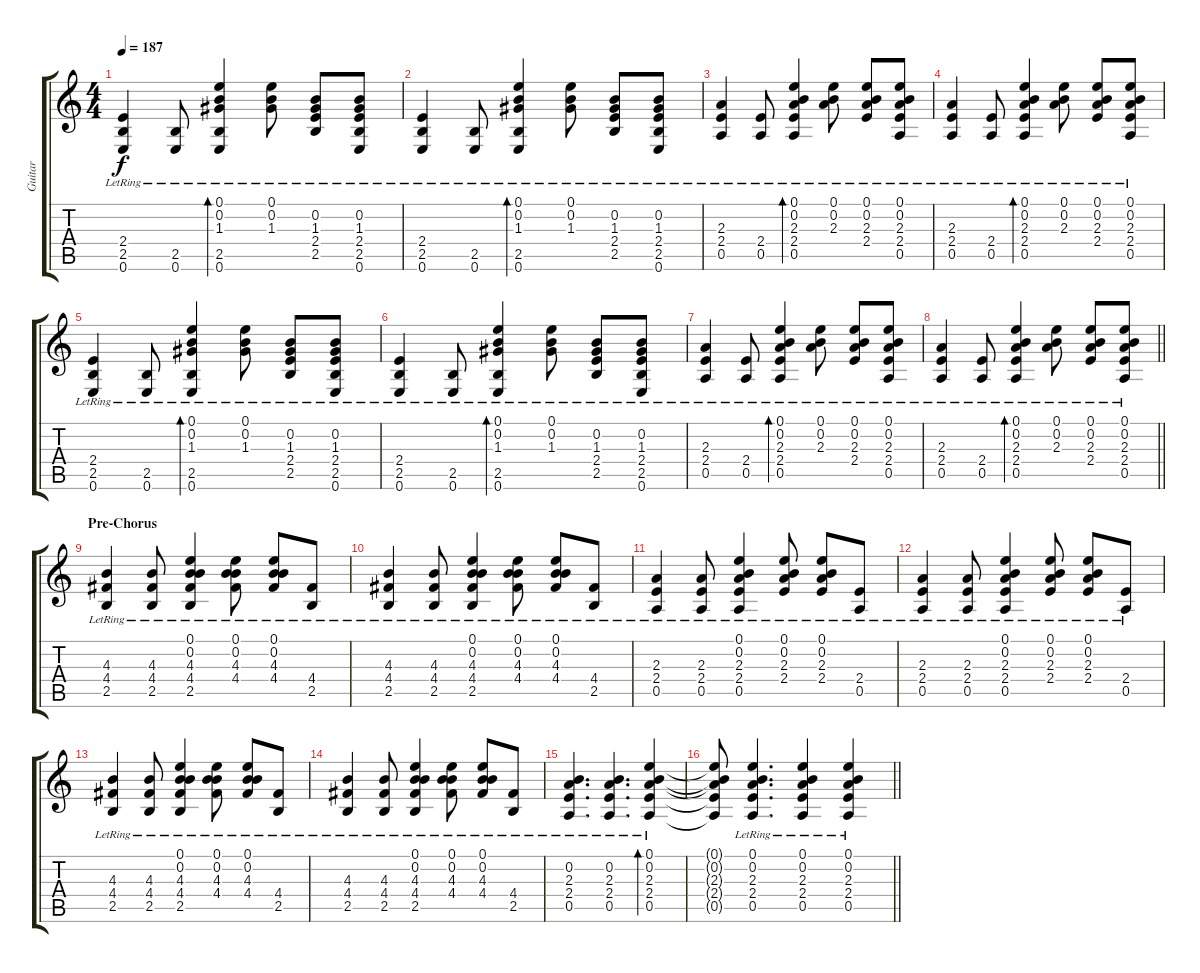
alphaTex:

\track ("Guitar" "Guitar") {instrument electricguitarclean}
\staff {score tabs}
\tuning (E4 B3 G3 D3 A2 E2) {hide}
\ts (4 4)
\tempo 187
\clef g2
\ks c
(2.4{lr} 2.5{lr} 0.6{lr}).4{dy f} (2.5{lr} 0.6{lr}).8 (0.1{lr} 0.2{lr} 1.3{lr} 2.5{lr} 0.6{lr}).4{bd 120} (0.1{lr} 0.2{lr} 1.3{lr}).8 (0.2{lr} 1.3{lr} 2.4 2.5).8 (0.2{lr} 1.3{lr} 2.4 2.5 0.6).8 |
(2.4{lr} 2.5{lr} 0.6{lr}).4 (2.5{lr} 0.6{lr}).8 (0.1{lr} 0.2{lr} 1.3{lr} 2.5{lr} 0.6{lr}).4{bd 120} (0.1{lr} 0.2{lr} 1.3{lr}).8 (0.2{lr} 1.3{lr} 2.4 2.5).8 (0.2{lr} 1.3{lr} 2.4 2.5 0.6).8 |
(2.3{lr} 2.4{lr} 0.5{lr}).4 (2.4{lr} 0.5{lr}).8 (0.1{lr} 0.2{lr} 2.3{lr} 2.4{lr} 0.5{lr}).4{bd 120} (0.1{lr} 0.2{lr} 2.3{lr}).8 (0.1{lr} 0.2{lr} 2.3{lr} 2.4{lr}).8 (0.1{lr} 0.2{lr} 2.3{lr} 2.4{lr} 0.5{lr}).8 |
(2.3{lr} 2.4{lr} 0.5{lr}).4 (2.4{lr} 0.5{lr}).8 (0.1{lr} 0.2{lr} 2.3{lr} 2.4{lr} 0.5{lr}).4{bd 120} (0.1{lr} 0.2{lr} 2.3{lr}).8 (0.1{lr} 0.2{lr} 2.3{lr} 2.4{lr}).8 (0.1{lr} 0.2{lr} 2.3{lr} 2.4{lr} 0.5{lr}).8 |
(2.4{lr} 2.5{lr} 0.6{lr}).4 (2.5{lr} 0.6{lr}).8 (0.1{lr} 0.2{lr} 1.3{lr} 2.5{lr} 0.6{lr}).4{bd 120} (0.1{lr} 0.2{lr} 1.3{lr}).8 (0.2{lr} 1.3{lr} 2.4 2.5).8 (0.2{lr} 1.3{lr} 2.4 2.5 0.6).8 |
(2.4{lr} 2.5{lr} 0.6{lr}).4 (2.5{lr} 0.6{lr}).8 (0.1{lr} 0.2{lr} 1.3{lr} 2.5{lr} 0.6{lr}).4{bd 120} (0.1{lr} 0.2{lr} 1.3{lr}).8 (0.2{lr} 1.3{lr} 2.4 2.5).8 (0.2{lr} 1.3{lr} 2.4 2.5 0.6).8 |
(2.3{lr} 2.4{lr} 0.5{lr}).4 (2.4{lr} 0.5{lr}).8 (0.1{lr} 0.2{lr} 2.3{lr} 2.4{lr} 0.5{lr}).4{bd 120} (0.1{lr} 0.2{lr} 2.3{lr}).8 (0.1{lr} 0.2{lr} 2.3{lr} 2.4{lr}).8 (0.1{lr} 0.2{lr} 2.3{lr} 2.4{lr} 0.5{lr}).8 |
\barLineRight lightlight
(2.3{lr} 2.4{lr} 0.5{lr}).4 (2.4{lr} 0.5{lr}).8 (0.1{lr} 0.2{lr} 2.3{lr} 2.4{lr} 0.5{lr}).4{bd 120} (0.1{lr} 0.2{lr} 2.3{lr}).8 (0.1{lr} 0.2{lr} 2.3{lr} 2.4{lr}).8 (0.1{lr} 0.2{lr} 2.3{lr} 2.4{lr} 0.5{lr}).8 |
\section ("" "Pre-Chorus")
(4.3{lr} 4.4{lr} 2.5{lr}).4 (4.3{lr} 4.4{lr} 2.5{lr}).8 (0.1{lr} 0.2{lr} 4.3{lr} 4.4{lr} 2.5{lr}).4 (0.1{lr} 0.2{lr} 4.3{lr} 4.4{lr}).8 (0.1{lr} 0.2{lr} 4.3{lr} 4.4{lr}).8 (4.4{lr} 2.5{lr}).8 |
(4.3{lr} 4.4{lr} 2.5{lr}).4 (4.3{lr} 4.4{lr} 2.5{lr}).8 (0.1{lr} 0.2{lr} 4.3{lr} 4.4{lr} 2.5{lr}).4 (0.1{lr} 0.2{lr} 4.3{lr} 4.4{lr}).8 (0.1{lr} 0.2{lr} 4.3{lr} 4.4{lr}).8 (4.4{lr} 2.5{lr}).8 |
(2.3{lr} 2.4{lr} 0.5{lr}).4 (2.3{lr} 2.4{lr} 0.5{lr}).8 (0.1{lr} 0.2{lr} 2.3{lr} 2.4{lr} 0.5{lr}).4 (0.1{lr} 0.2{lr} 2.3{lr} 2.4{lr}).8 (0.1{lr} 0.2{lr} 2.3{lr} 2.4{lr}).8 (2.4{lr} 0.5{lr}).8 |
(2.3{lr} 2.4{lr} 0.5{lr}).4 (2.3{lr} 2.4{lr} 0.5{lr}).8 (0.1{lr} 0.2{lr} 2.3{lr} 2.4{lr} 0.5{lr}).4 (0.1{lr} 0.2{lr} 2.3{lr} 2.4{lr}).8 (0.1{lr} 0.2{lr} 2.3{lr} 2.4{lr}).8 (2.4{lr} 0.5{lr}).8 |
(4.3{lr} 4.4{lr} 2.5{lr}).4 (4.3{lr} 4.4{lr} 2.5{lr}).8 (0.1{lr} 0.2{lr} 4.3{lr} 4.4{lr} 2.5{lr}).4 (0.1{lr} 0.2{lr} 4.3{lr} 4.4{lr}).8 (0.1{lr} 0.2{lr} 4.3{lr} 4.4{lr}).8 (4.4{lr} 2.5{lr}).8 |
(4.3{lr} 4.4{lr} 2.5{lr}).4 (4.3{lr} 4.4{lr} 2.5{lr}).8 (0.1{lr} 0.2{lr} 4.3{lr} 4.4{lr} 2.5{lr}).4 (0.1{lr} 0.2{lr} 4.3{lr} 4.4{lr}).8 (0.1{lr} 0.2{lr} 4.3{lr} 4.4{lr}).8 (4.4{lr} 2.5{lr}).8 |
(0.2{lr} 2.3{lr} 2.4{lr} 0.5{lr}).4{d} (0.2{lr} 2.3{lr} 2.4{lr} 0.5{lr}).4{d} (0.1{lr} 0.2{lr} 2.3{lr} 2.4{lr} 0.5{lr}).4{bd 60} |
\barLineRight lightlight
(0.1{t} 0.2{t} 2.3{t} 2.4{t} 0.5{t}).8 (0.1{lr} 0.2{lr} 2.3{lr} 2.4{lr} 0.5{lr}).4{d} (0.1{lr} 0.2{lr} 2.3{lr} 2.4{lr} 0.5{lr}).4 (0.1{lr} 0.2{lr} 2.3{lr} 2.4{lr} 0.5{lr}).4
